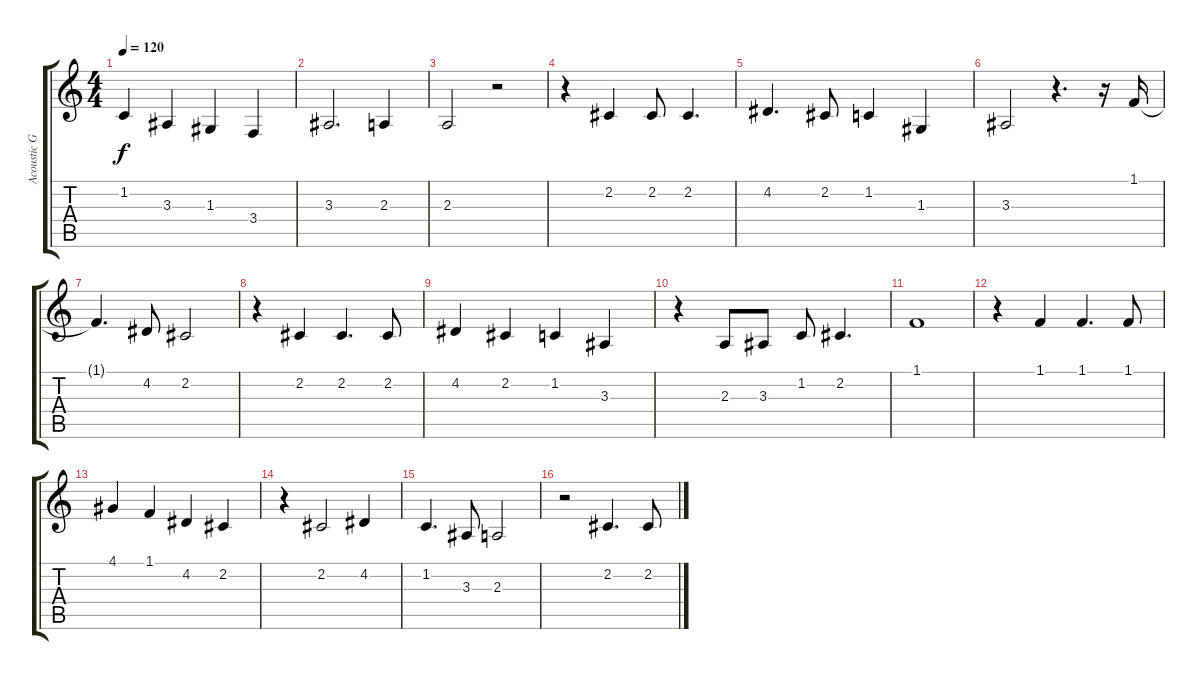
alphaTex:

\track ("Acoustic Grand Piano" "Acoustic G") {instrument acousticgrandpiano}
\staff {score tabs}
\tuning (E4 B3 G3 D3 A2 E2) {hide}
\ts (4 4)
\tempo 120
\clef g2
\ks c
1.2.4{dy f} 3.3.4 1.3.4 3.4.4 |
3.3.2{d} 2.3.4 |
2.3.2 r.2 |
r.4 2.2.4 2.2.8 2.2.4{d} |
4.2.4{d} 2.2.8 1.2.4 1.3.4 |
3.3.2 r.4{d} r.16 1.1.16 |
1.1{t}.4{d} 4.2.8 2.2.2 |
r.4 2.2.4 2.2.4{d} 2.2.8 |
4.2.4 2.2.4 1.2.4 3.3.4 |
r.4 2.3.8 3.3.8 1.2.8 2.2.4{d} |
1.1.1 |
r.4 1.1.4 1.1.4{d} 1.1.8 |
4.1.4 1.1.4 4.2.4 2.2.4 |
r.4 2.2.2 4.2.4 |
1.2.4{d} 3.3.8 2.3.2 |
r.2 2.2.4{d} 2.2.8
